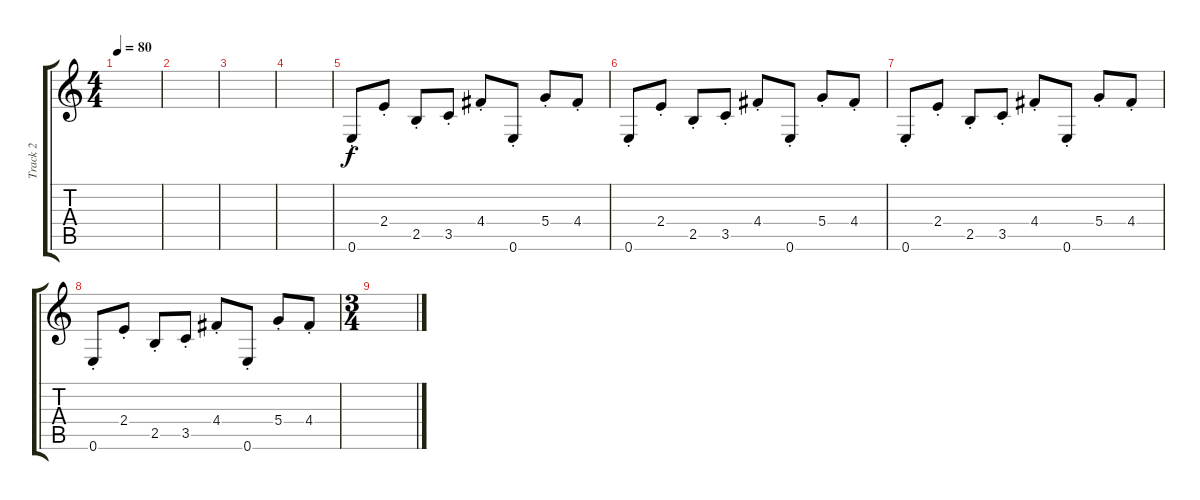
\track ("Track 2" "Track 2") {instrument acousticguitarsteel}
\staff {score tabs}
\tuning (E4 B3 G3 D3 A2 E2) {hide}
\ts (4 4)
\tempo 80
\clef g2
\ks c
|
|
|
|
0.6{st}.8{dy f} 2.4{st}.8 2.5{st}.8 3.5{st}.8 4.4{st}.8 0.6{st}.8 5.4{st}.8 4.4{st}.8 |
0.6{st}.8 2.4{st}.8 2.5{st}.8 3.5{st}.8 4.4{st}.8 0.6{st}.8 5.4{st}.8 4.4{st}.8 |
0.6{st}.8 2.4{st}.8 2.5{st}.8 3.5{st}.8 4.4{st}.8 0.6{st}.8 5.4{st}.8 4.4{st}.8 |
0.6{st}.8 2.4{st}.8 2.5{st}.8 3.5{st}.8 4.4{st}.8 0.6{st}.8 5.4{st}.8 4.4{st}.8 |
\ts (3 4)
